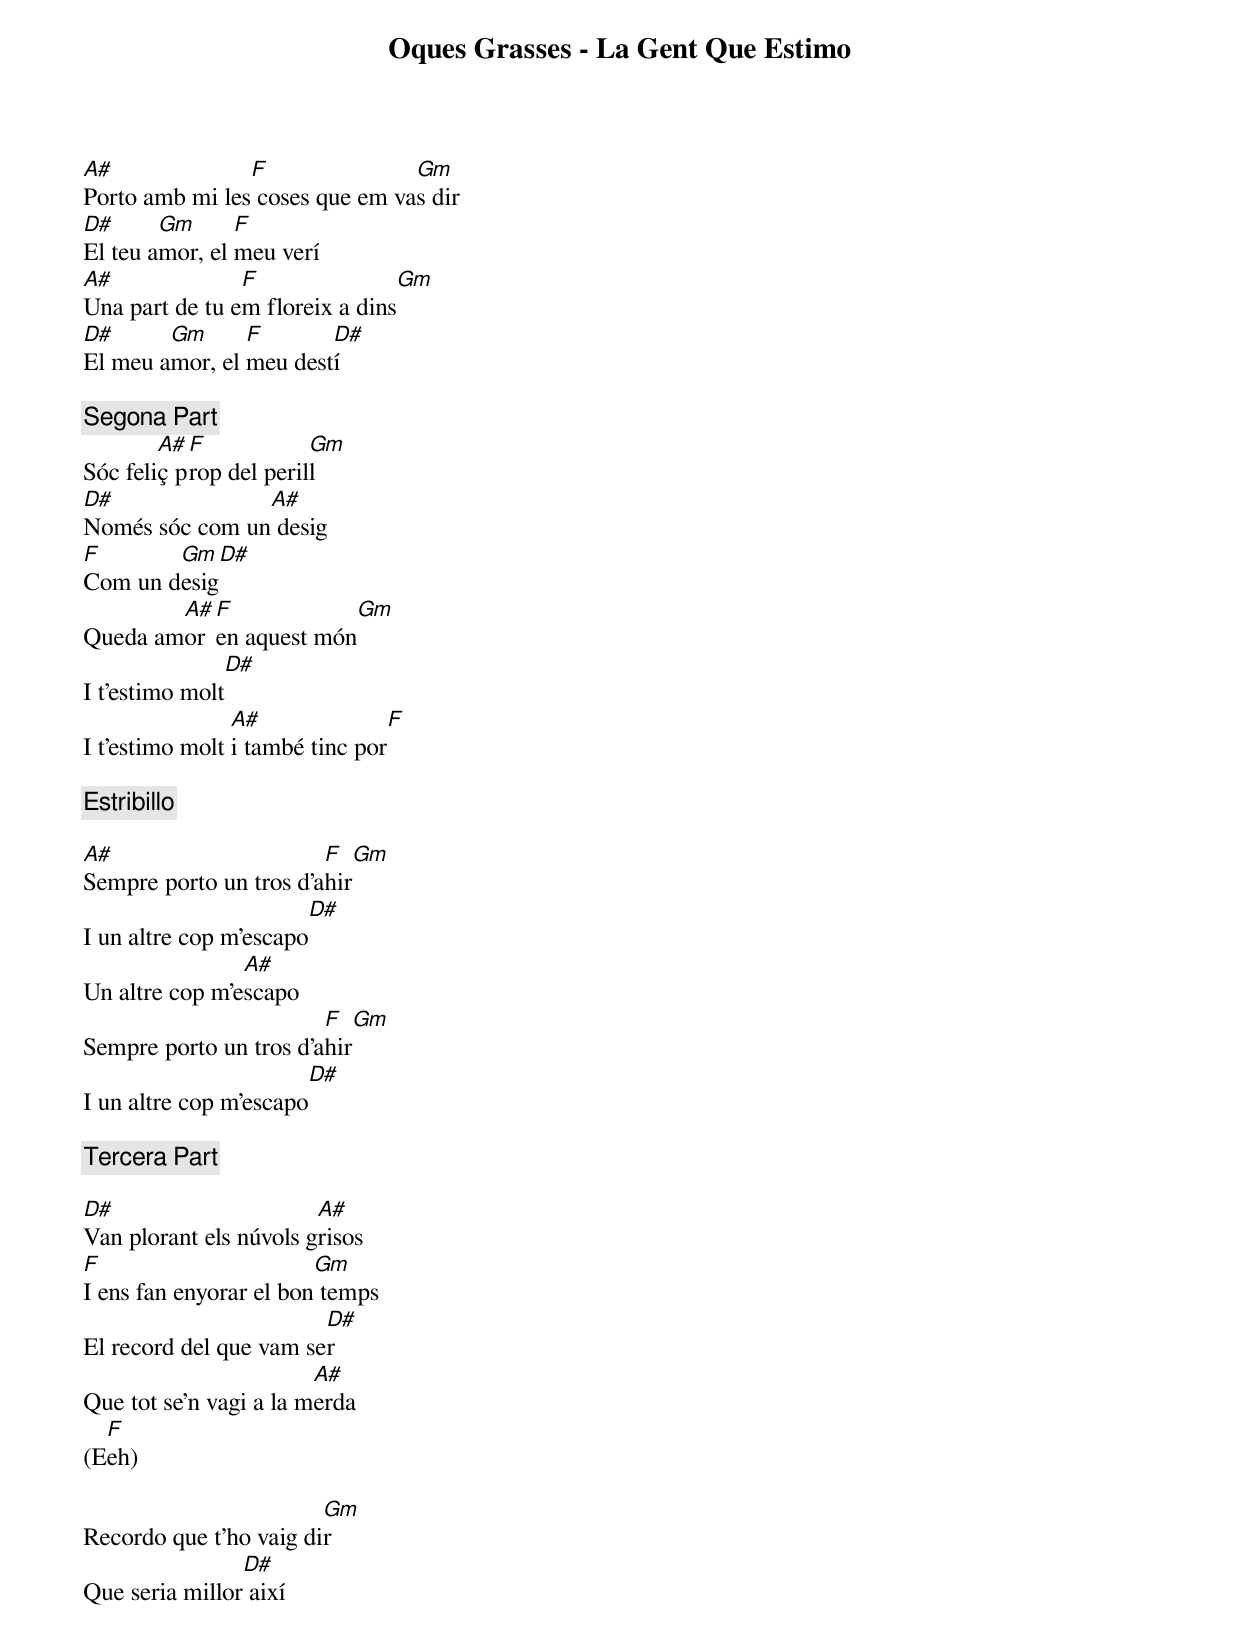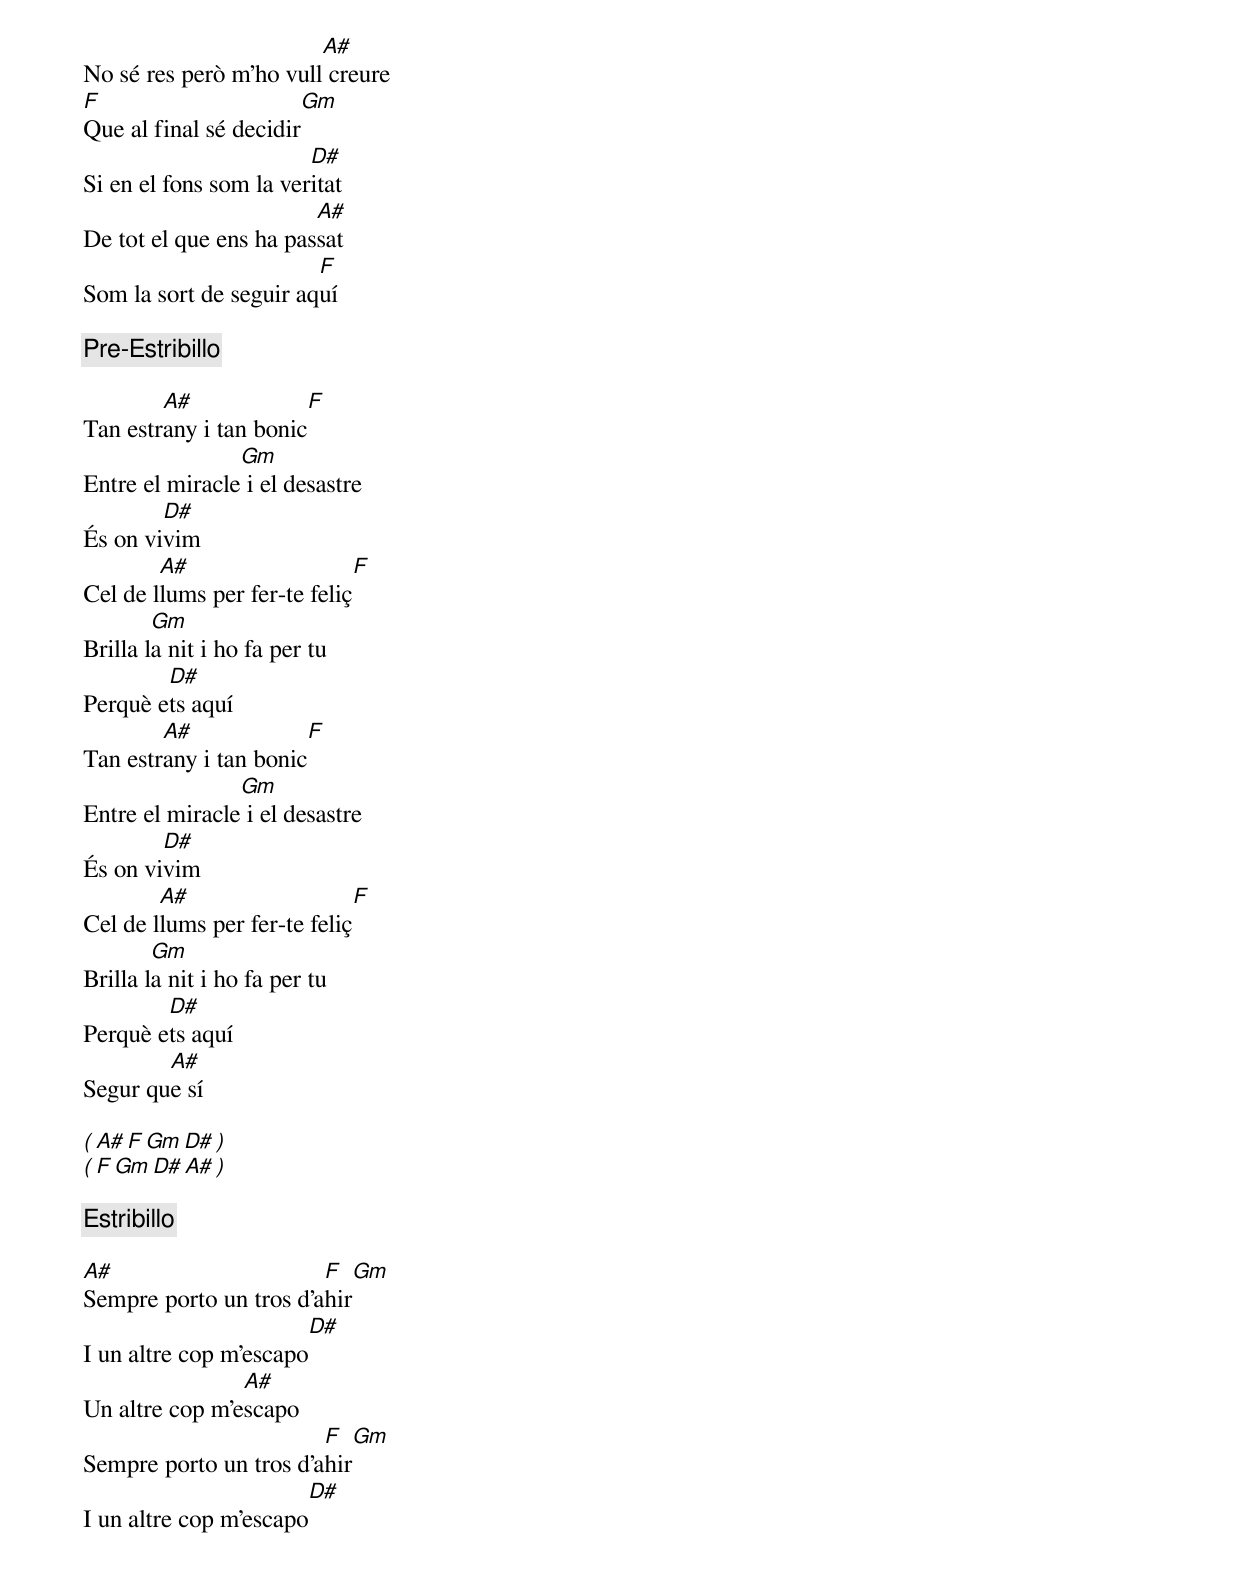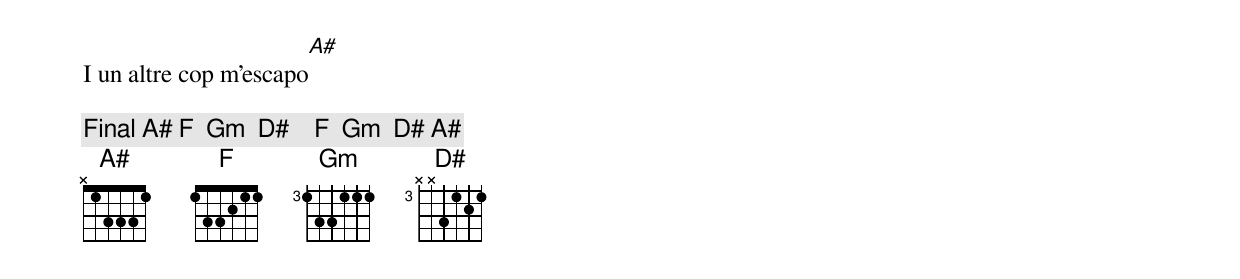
Oques Grasses - La Gent Que Estimo

A#           	F            	Gm
Porto amb mi les coses que em vas dir
D#   	Gm     	F
El teu amor, el meu verí
A#      	F             	Gm
Una part de tu em floreix a dins
D#    	Gm     	F 	D#
El meu amor, el meu destí

[Segona Part]
    	A# F       	Gm
Sóc feliç prop del perill
D#             	A#
Només sóc com un desig
F    	Gm   D#
Com un desig
    	A# F      	Gm
Queda amor en aquest món
        	D#
I t'estimo molt
        	A#            	F
I t'estimo molt i també tinc por

[Estribillo]

A#                  	F   Gm
Sempre porto un tros d'ahir
                 	D#
I un altre cop m'escapo
              	A#
Un altre cop m'escapo
                    	F   Gm
Sempre porto un tros d'ahir
                 	D#
I un altre cop m'escapo

[Tercera Part]

D#                  	A#
Van plorant els núvols grisos
F                     	Gm
I ens fan enyorar el bon temps
                  	D#
El record del que vam ser
                   	A#
Que tot se'n vagi a la merda
  F
(Eeh)

                  	Gm
Recordo que t'ho vaig dir
              	D#
Que seria millor així
                      	A#
No sé res però m'ho vull creure
F               	Gm
Que al final sé decidir
                    	D#
Si en el fons som la veritat
                     	A#
De tot el que ens ha passat
                    	F
Som la sort de seguir aquí

[Pre-Estribillo]

   	A#         	F
Tan estrany i tan bonic
        	Gm
Entre el miracle i el desastre
   	D#
És on vivim
    	A#              	F
Cel de llums per fer-te feliç
      	Gm
Brilla la nit i ho fa per tu
       	D#
Perquè ets aquí
   	A#         	F
Tan estrany i tan bonic
        	Gm
Entre el miracle i el desastre
   	D#
És on vivim
    	A#              	F
Cel de llums per fer-te feliç
      	Gm
Brilla la nit i ho fa per tu
       	D#
Perquè ets aquí
      	A#
Segur que sí

( A# F  Gm  D# )
( F  Gm  D# A# )

[Estribillo]

A#                  	F   Gm
Sempre porto un tros d'ahir
                 	D#
I un altre cop m'escapo
              	A#
Un altre cop m'escapo
                    	F   Gm
Sempre porto un tros d'ahir
                 	D#
I un altre cop m'escapo
                 	A#
I un altre cop m'escapo

[Final] A# F  Gm  D#  	F  Gm  D# A#
